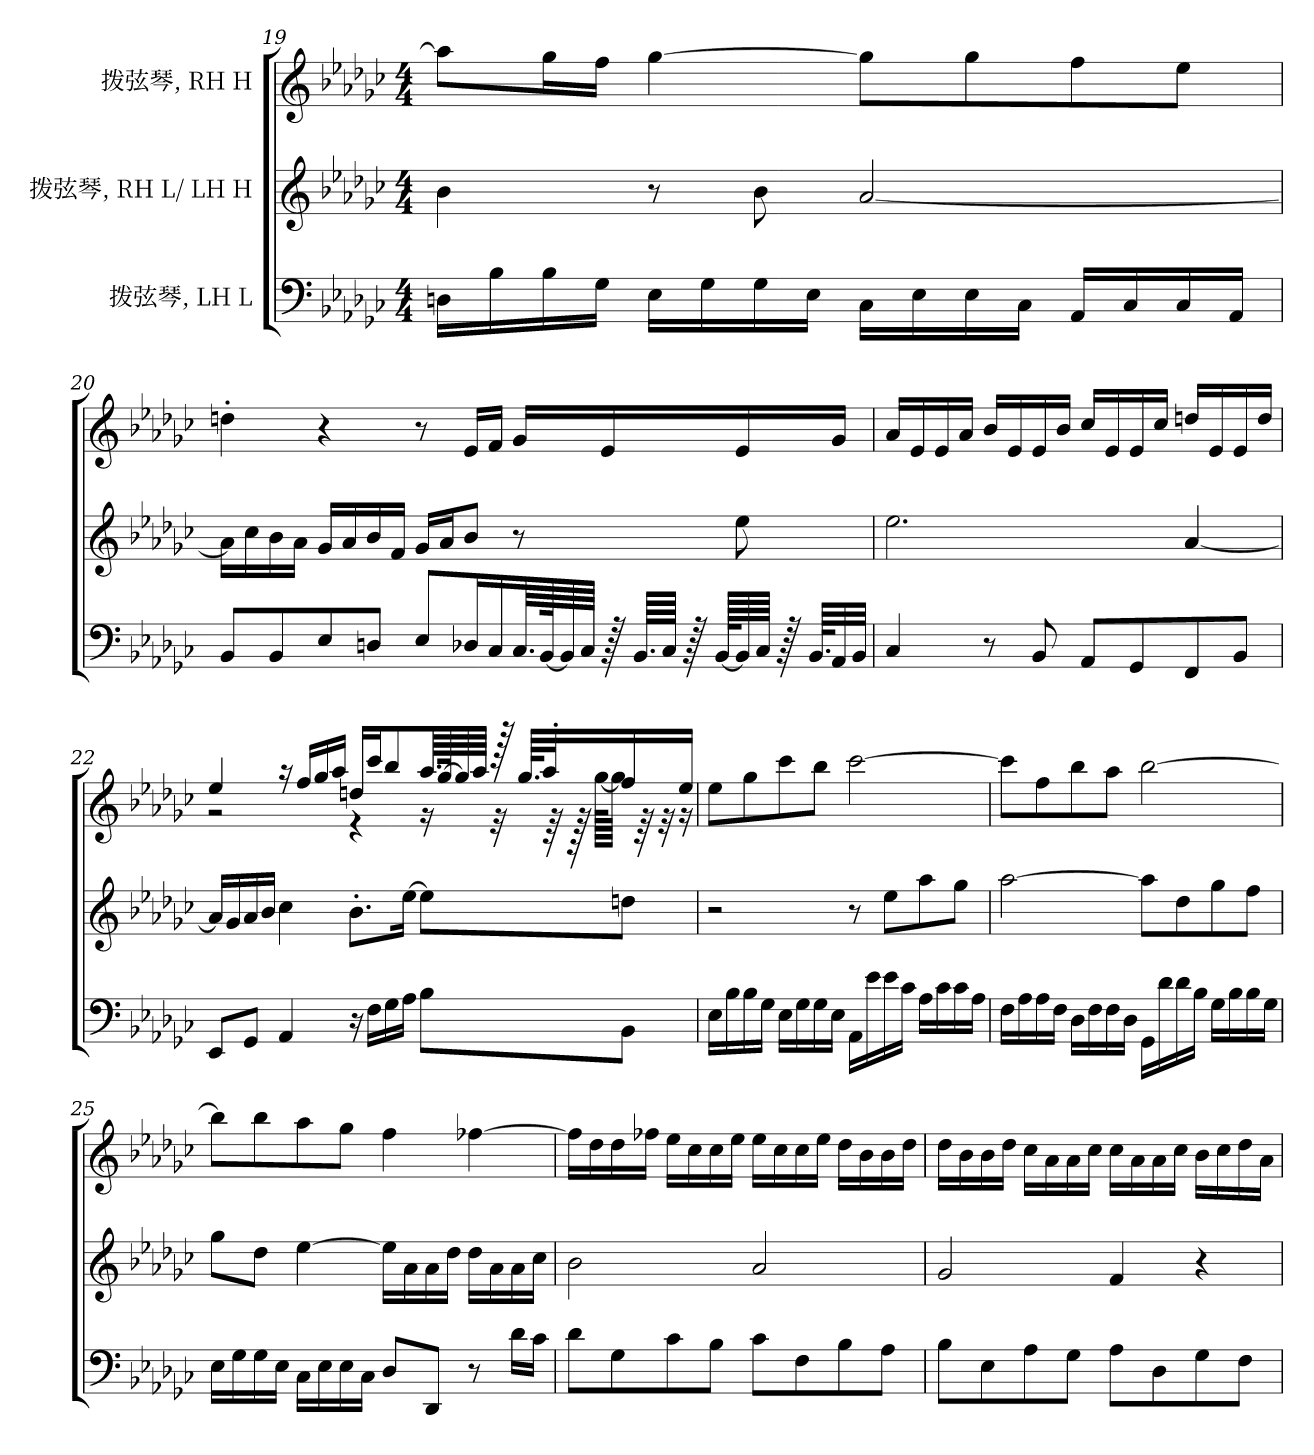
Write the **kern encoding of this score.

**kern	**kern	**kern
*part3	*part2	*part1
*staff3	*staff2	*staff1
*I"拨弦琴, LH L	*I"拨弦琴, RH L/ LH H	*I"拨弦琴, RH H
*clefF4	*clefG2	*clefG2
*k[b-e-a-d-g-c-]	*k[b-e-a-d-g-c-]	*k[b-e-a-d-g-c-]
*M4/4	*M4/4	*M4/4
=19	=19	=19
16Dn\LL	4b-\	8aa-\L]
16B-\	.	.
16B-\	.	16gg-\L
16G-\JJ	.	16ff\JJ
16E-\LL	8r	[4gg-\
16G-\	.	.
16G-\	8b-\	.
16E-\JJ	.	.
16C-\LL	[2a-/	8gg-\L]
16E-\	.	.
16E-\	.	8gg-\
16C-\JJ	.	.
16AA-/LL	.	8ff\
16C-/	.	.
16C-/	.	8ee-\J
16AA-/JJ	.	.
!!LO:LB:g=z
=20	=20	=20
8BB-/L	16a-\LL]	4ddn'\
.	16cc-\	.
8BB-/	16b-\	.
.	16a-\JJ	.
8E-/	16g-/LL	4r
.	16a-/	.
8Dn/J	16b-/	.
.	16f/JJ	.
8E-/L	16g-/LL	8r
.	16a-/J	.
16D-X/L	8b-/J	16e-/LL
16C-/	.	16f/JJ
64.C-/LL	8r	16g-/LL
[128BB-/K	.	.
64BB-/]	.	.
64C-/JJJJ	.	.
128r	.	16e-/
64.BB-/LLLL	.	.
64C-/JJJJ	.	.
128r	.	.
[128BB-/KLLLL	.	.
64BB-/]	8ee-\	16e-/
64C-/JJJJ	.	.
128r	.	.
64.BB-/KLLL	.	.
32AA-/	.	16g-/JJ
32BB-/JJJ	.	.
!!LO:LB:g=z
=21	=21	=21
4C-/	2.ee-\	16a-/LL
.	.	16e-/
.	.	16e-/
.	.	16a-/JJ
8r	.	16b-/LL
.	.	16e-/
8BB-/	.	16e-/
.	.	16b-/JJ
8AA-/L	.	16cc-/LL
.	.	16e-/
8GG-/	.	16e-/
.	.	16cc-/JJ
8FF/	[4a-/	16ddn/LL
.	.	16e-/
8BB-/J	.	16e-/
.	.	16dd/JJ
!!LO:PB:g=z
=22	=22	=22
*	*	*^
8EE-/L	16a-/LL]	4ee-/	2r
.	16g-/	.	.
8GG-/J	16a-/	.	.
.	16b-/JJ	.	.
4AA-/	4cc-\	16r	.
.	.	16ff/LL	.
.	.	16gg-/	.
.	.	16aa-/JJ	.
16r	8.b-'\L	16ddn/LL	4r
16F\LL	.	16ccc-/J	.
16G-\	.	8bb-/	.
16A-\JJ	[16ee-\Jk	.	.
8B-\L	8ee-\L]	64.aa-/LLL	16r
.	.	[128gg-/K	.
.	.	64gg-/]	.
.	.	64aa-/JJJJ	.
.	.	128r	32r
.	.	64.gg-/KLLL	.
.	.	32aa-'/J	64r
.	.	.	128r
.	.	.	[128gg-\KLLLL
8BB-\J	8ddn\J	16ff/	64gg-\JJJJ]
.	.	.	64r
.	.	.	32r
.	.	16ee-/JJ	16r
*	*	*v	*v
!!LO:LB:g=z
=23	=23	=23
16E-\LL	2r	8ee-\L
16B-\	.	.
16B-\	.	8gg-\
16G-\JJ	.	.
16E-\LL	.	8ccc-\
16G-\	.	.
16G-\	.	8bb-\J
16E-\JJ	.	.
16AA-\LL	8r	[2ccc-\
16e-\	.	.
16e-\	8ee-\L	.
16c-\JJ	.	.
16A-\LL	8aa-\	.
16c-\	.	.
16c-\	8gg-\J	.
16A-\JJ	.	.
=24	=24	=24
16F\LL	[2aa-\	8ccc-\L]
16A-\	.	.
16A-\	.	8ff\
16F\JJ	.	.
16D-\LL	.	8bb-\
16F\	.	.
16F\	.	8aa-\J
16D-\JJ	.	.
16GG-\LL	8aa-\L]	[2bb-\
16d-\	.	.
16d-\	8dd-\	.
16B-\JJ	.	.
16G-\LL	8gg-\	.
16B-\	.	.
16B-\	8ff\J	.
16G-\JJ	.	.
!!LO:LB:g=z
=25	=25	=25
16E-\LL	8gg-\L	8bb-\L]
16G-\	.	.
16G-\	8dd-\J	8bb-\
16E-\JJ	.	.
16C-\LL	[4ee-\	8aa-\
16E-\	.	.
16E-\	.	8gg-\J
16C-\JJ	.	.
8D-/L	16ee-\LL]	4ff\
.	16a-\	.
8DD-/J	16a-\	.
.	16dd-\JJ	.
8r	16dd-\LL	[4ff-X\
.	16a-\	.
16d-\LL	16a-\	.
16c-\JJ	16cc-\JJ	.
=26	=26	=26
8d-\L	2b-\	16ff-\LL]
.	.	16dd-\
8G-\	.	16dd-\
.	.	16ff-X\JJ
8c-\	.	16ee-\LL
.	.	16cc-\
8B-\J	.	16cc-\
.	.	16ee-\JJ
8c-\L	2a-/	16ee-\LL
.	.	16cc-\
8F\	.	16cc-\
.	.	16ee-\JJ
8B-\	.	16dd-\LL
.	.	16b-\
8A-\J	.	16b-\
.	.	16dd-\JJ
!!LO:LB:g=z
=27	=27	=27
8B-\L	2g-/	16dd-\LL
.	.	16b-\
8E-\	.	16b-\
.	.	16dd-\JJ
8A-\	.	16cc-\LL
.	.	16a-\
8G-\J	.	16a-\
.	.	16cc-\JJ
8A-\L	4f/	16cc-\LL
.	.	16a-\
8D-\	.	16a-\
.	.	16cc-\JJ
8G-\	4r	16b-\LL
.	.	16cc-\
8F\J	.	16dd-\
.	.	16a-\JJ
=	=	=
*-	*-	*-
